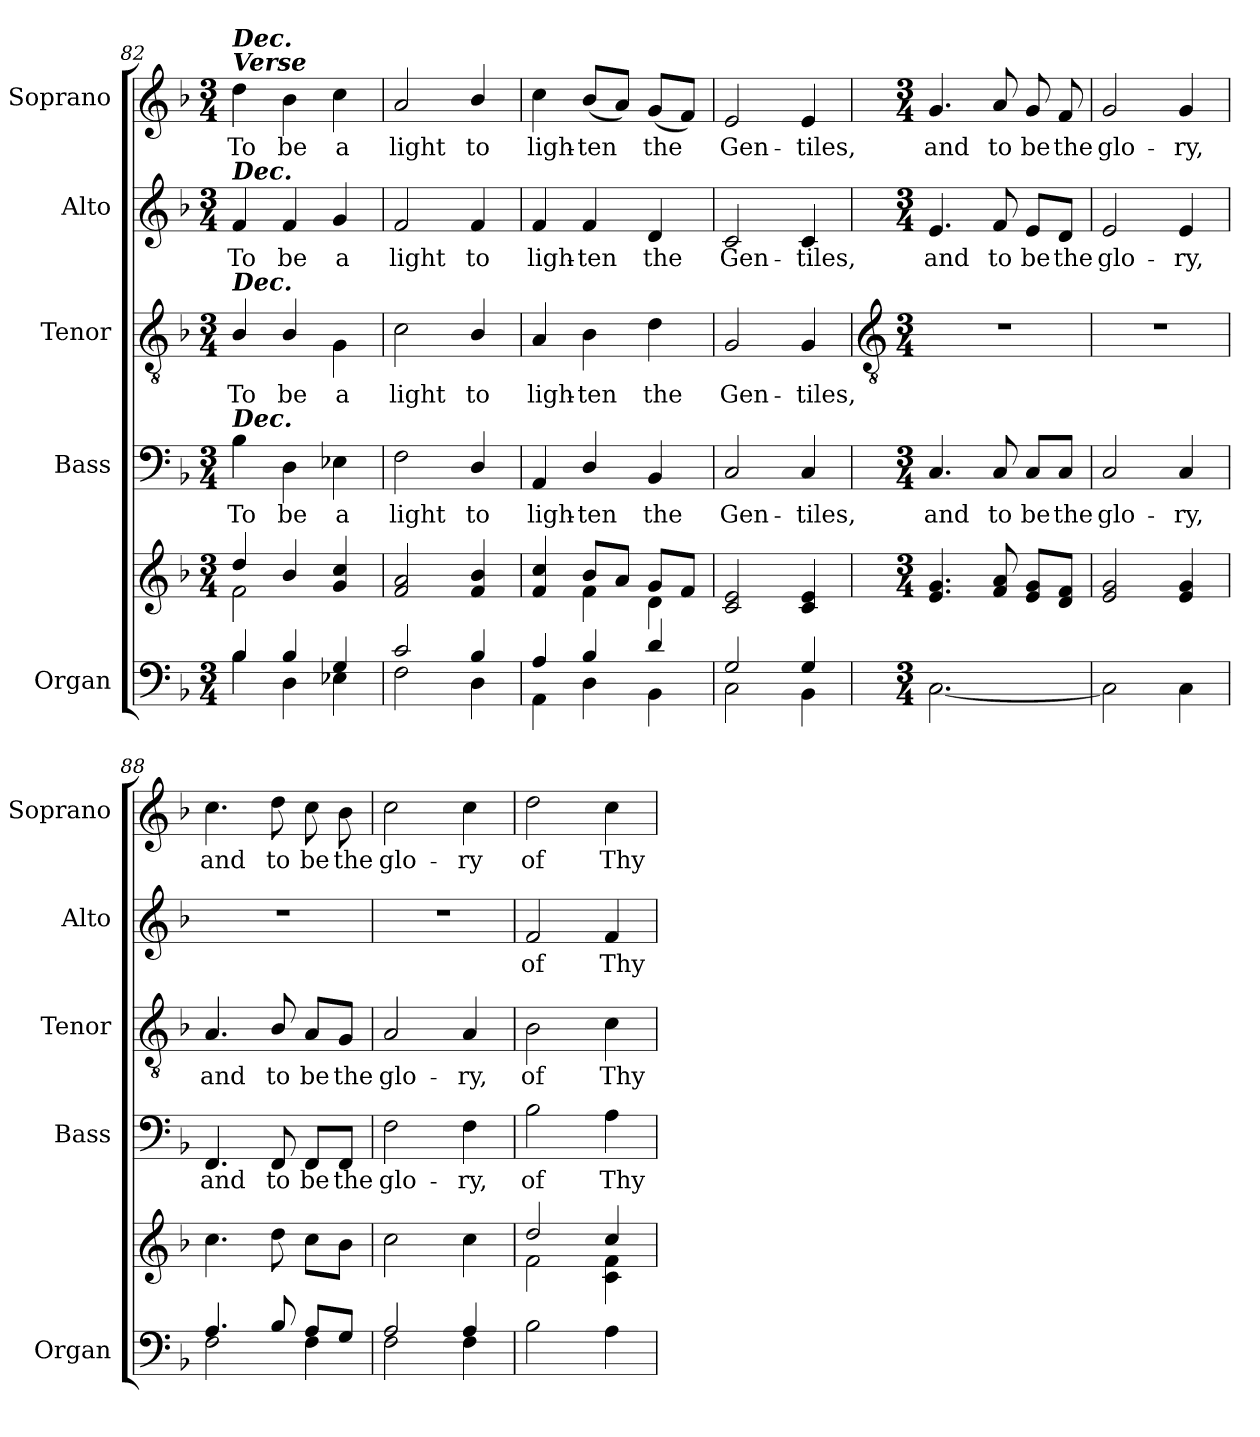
**kern	**kern	**kern	**text	**kern	**text	**kern	**text	**kern	**text
*part5	*part5	*part4	*part4	*part3	*part3	*part2	*part2	*part1	*part1
*staff6	*staff5	*staff4	*staff4	*staff3	*staff3	*staff2	*staff2	*staff1	*staff1
*I"Organ	*	*I"Bass	*	*I"Tenor	*	*I"Alto	*	*I"Soprano	*
*I'Organ	*	*I'Bass	*	*I'Tenor	*	*I'Alto	*	*I'Soprano	*
*clefF4	*clefG2	*clefF4	*	*clefGv2	*	*clefG2	*	*clefG2	*
*k[b-]	*k[b-]	*k[b-]	*	*k[b-]	*	*k[b-]	*	*k[b-]	*
*F:	*F:	*F:	*	*F:	*	*F:	*	*F:	*
*M3/4	*M3/4	*M3/4	*	*M3/4	*	*M3/4	*	*M3/4	*
=82	=82	=82	=82	=82	=82	=82	=82	=82	=82
*^	*	*	*	*	*	*	*	*	*
*	*^	*	*	*	*	*	*	*	*	*
!	!	!	!	!	!	!	!	!	!	!LO:TX:a:Bi:t=Verse	!
!	!	!	!	!	!	!	!	!	!	!LO:TX:a:Bi:t=Dec.	!
!	!	!	!	!	!	!	!	!LO:TX:a:Bi:t=Dec.	!	!	!
!	!	!	!	!	!	!LO:TX:a:Bi:t=Dec.	!	!	!	!	!
!	!	!	!	!LO:TX:a:Bi:t=Dec.	!	!	!	!	!	!	!
!	!	!LO:N:vis=1	!	!	!LO:LY:b	!	!LO:LY:b	!	!LO:LY:b	!	!LO:LY:b
*	*	*	*^	*	*	*	*	*	*	*	*
4B-/	4B-\	2.ryy	4dd/	2f\	4B-	To	4B-/	To	4f	To	4dd	To
!	!	!	!	!	!	!LO:LY:b	!	!LO:LY:b	!	!LO:LY:b	!	!LO:LY:b
4B-/	4D\	.	4b-/	.	4D	be	4B-/	be	4f	be	4b-	be
!	!	!	!	!	!	!LO:LY:b	!	!LO:LY:b	!	!LO:LY:b	!	!LO:LY:b
4G/	4E-X\	.	4g/ 4cc/	4ryy	4E-X	a	4G\	a	4g	a	4cc	a
=83	=83	=83	=83	=83	=83	=83	=83	=83	=83	=83	=83	=83
!	!	!LO:N:vis=1	!	!	!	!LO:LY:b	!	!LO:LY:b	!	!LO:LY:b	!	!LO:LY:b
2c/	2F\	2.ryy	2f/ 2a/	2.ryy	2F	light	2c	light	2f	light	2a	light
!	!	!	!	!	!	!LO:LY:b	!	!LO:LY:b	!	!LO:LY:b	!	!LO:LY:b
4B-/	4D\	.	4f/ 4b-/	.	4D/	to	4B-/	to	4f	to	4b-/	to
=84	=84	=84	=84	=84	=84	=84	=84	=84	=84	=84	=84	=84
!	!	!LO:N:vis=1	!	!	!	!LO:LY:b	!	!LO:LY:b	!	!LO:LY:b	!	!LO:LY:b
4A/	4AA\	2.ryy	4f/ 4cc/	4ryy	4AA	ligh-	4A	ligh-	4f	ligh-	4cc\	ligh-
!	!	!	!	!	!	!LO:LY:b	!	!LO:LY:b	!	!LO:LY:b	!	!LO:LY:b
4B-/	4D\	.	8b-/L	4f\	4D/	-ten	4B-	-ten	4f	-ten	(<8b-L	-ten
.	.	.	8a/J	.	.	.	.	.	.	.	8aJ)	.
!	!	!	!	!	!	!LO:LY:b	!	!LO:LY:b	!	!LO:LY:b	!	!LO:LY:b
4d/	4BB-\	.	8g/L	4d\	4BB-	the	4d\	the	4d	the	(<8gL	the
.	.	.	8f/J	.	.	.	.	.	.	.	8fJ)	.
=85	=85	=85	=85	=85	=85	=85	=85	=85	=85	=85	=85	=85
!	!	!LO:N:vis=1	!	!	!	!LO:LY:b	!	!LO:LY:b	!	!LO:LY:b	!	!LO:LY:b
2G/	2C\	2.ryy	2c/ 2e/	2.ryy	2C	Gen-	2G	Gen-	2c	Gen-	2e	Gen-
!	!	!	!	!	!	!LO:LY:b	!	!LO:LY:b	!	!LO:LY:b	!	!LO:LY:b
4G/	4BB-\	.	4c/ 4e/	.	4C	-tiles,	4G	-tiles,	4c	-tiles,	4e	-tiles,
!!LO:LB:g=z
=86	=86	=86	=86	=86	=86	=86	=86	=86	=86	=86	=86	=86
*	*	*	*	*	*	*	*clefGv2	*	*	*	*	*
*M3/4	*	*	*M3/4	*	*M3/4	*	*M3/4	*	*M3/4	*	*M3/4	*
!	!	!LO:N:vis=1	!	!	!	!LO:LY:b	!LO:N:vis=1	!	!	!LO:LY:b	!	!LO:LY:b
2.ryy	[2.C\	2.ryy	4.e/ 4.g/	2.ryy	4.C	and	2.r	.	4.e	and	4.g	and
!	!	!	!	!	!	!LO:LY:b	!	!	!	!LO:LY:b	!	!LO:LY:b
.	.	.	8f/ 8a/	.	8C	to	.	.	8f	to	8a	to
!	!	!	!	!	!	!LO:LY:b	!	!	!	!LO:LY:b	!	!LO:LY:b
.	.	.	8e/ 8g/L	.	8C/L	be	.	.	8e/L	be	8g	be
!	!	!	!	!	!	!LO:LY:b	!	!	!	!LO:LY:b	!	!LO:LY:b
.	.	.	8d/ 8f/J	.	8C/J	the	.	.	8d/J	the	8f	the
=87	=87	=87	=87	=87	=87	=87	=87	=87	=87	=87	=87	=87
!	!	!LO:N:vis=1	!	!	!	!LO:LY:b	!LO:N:vis=1	!	!	!LO:LY:b	!	!LO:LY:b
2.ryy	2C\]	2.ryy	2e/ 2g/	2.ryy	2C	glo-	2.r	.	2e	glo-	2g	glo-
!	!	!	!	!	!	!LO:LY:b	!	!	!	!LO:LY:b	!	!LO:LY:b
.	4C\	.	4e/ 4g/	.	4C	-ry,	.	.	4e	-ry,	4g	-ry,
=88	=88	=88	=88	=88	=88	=88	=88	=88	=88	=88	=88	=88
!	!	!LO:N:vis=1	!	!	!	!LO:LY:b	!	!LO:LY:b	!LO:N:vis=1	!	!	!LO:LY:b
4.A/	2F\	2.ryy	4.cc\	2ryy	4.FF	and	4.A	and	2.r	.	4.cc\	and
!	!	!	!	!	!	!LO:LY:b	!	!LO:LY:b	!	!	!	!LO:LY:b
8B-/	.	.	8dd\	.	8FF	to	8B-/	to	.	.	8dd\	to
!	!	!	!	!	!	!LO:LY:b	!	!LO:LY:b	!	!	!	!LO:LY:b
8A/L	4F\	.	8cc\L	4ryy	8FF/L	be	8A/L	be	.	.	8cc\	be
!	!	!	!	!	!	!LO:LY:b	!	!LO:LY:b	!	!	!	!LO:LY:b
8G/J	.	.	8b-\J	.	8FF/J	the	8G/J	the	.	.	8b-\	the
=89	=89	=89	=89	=89	=89	=89	=89	=89	=89	=89	=89	=89
!	!	!LO:N:vis=1	!	!	!	!LO:LY:b	!	!LO:LY:b	!LO:N:vis=1	!	!	!LO:LY:b
2A/	2F\	2.ryy	2cc\	2ryy	2F	glo-	2A	glo-	2.r	.	2cc\	glo-
!	!	!	!	!	!	!LO:LY:b	!	!LO:LY:b	!	!	!	!LO:LY:b
4A/	4F\	.	4cc\	4ryy	4F	-ry,	4A	-ry,	.	.	4cc\	-ry
=90	=90	=90	=90	=90	=90	=90	=90	=90	=90	=90	=90	=90
!	!	!LO:N:vis=1	!	!	!	!LO:LY:b	!	!LO:LY:b	!	!LO:LY:b	!	!LO:LY:b
2.ryy	2B-\	2.ryy	2dd/	2f\	2B-	of	2B-\	of	2f	of	2dd\	of
!	!	!	!	!	!	!LO:LY:b	!	!LO:LY:b	!	!LO:LY:b	!	!LO:LY:b
.	4A\	.	4cc/	4c\ 4f\	4A	Thy	4c\	Thy	4f	Thy	4cc\	Thy
*v	*v	*v	*	*	*	*	*	*	*	*	*	*
*	*v	*v	*	*	*	*	*	*	*	*
=	=	=	=	=	=	=	=	=	=
*-	*-	*-	*-	*-	*-	*-	*-	*-	*-
